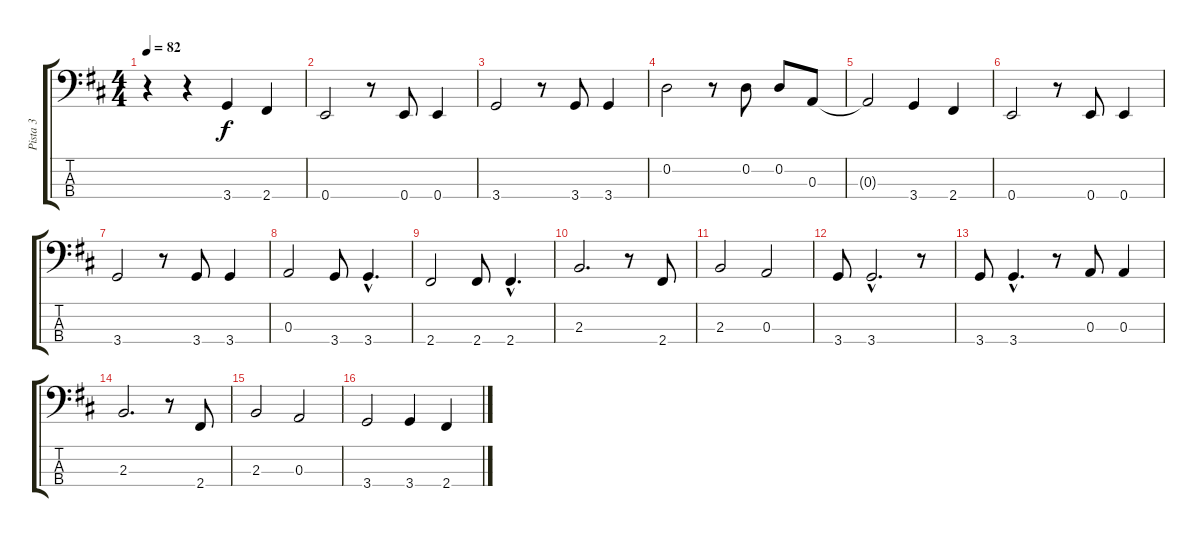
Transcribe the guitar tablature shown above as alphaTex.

\track ("Pista 3" "Pista 3") {instrument electricbassfinger}
\staff {score tabs}
\tuning (G2 D2 A1 E1) {hide}
\ts (4 4)
\tempo 82
\clef f4
\ks d
r.4{dy f instrument electricbassfinger} r.4 3.4.4 2.4.4 |
0.4.2 r.8 0.4.8 0.4.4 |
3.4.2 r.8 3.4.8 3.4.4 |
0.2.2 r.8 0.2.8 0.2.8 0.3.8 |
0.3{t}.2 3.4.4 2.4.4 |
0.4.2 r.8 0.4.8 0.4.4 |
3.4.2 r.8 3.4.8 3.4.4 |
0.3.2 3.4.8 3.4{hac}.4{d} |
2.4.2 2.4.8 2.4{hac}.4{d} |
2.3.2{d} r.8 2.4.8 |
2.3.2 0.3.2 |
3.4.8 3.4{hac}.2{d} r.8 |
3.4.8 3.4{hac}.4{d} r.8 0.3.8 0.3.4 |
2.3.2{d} r.8 2.4.8 |
2.3.2 0.3.2 |
3.4.2 3.4.4 2.4.4
